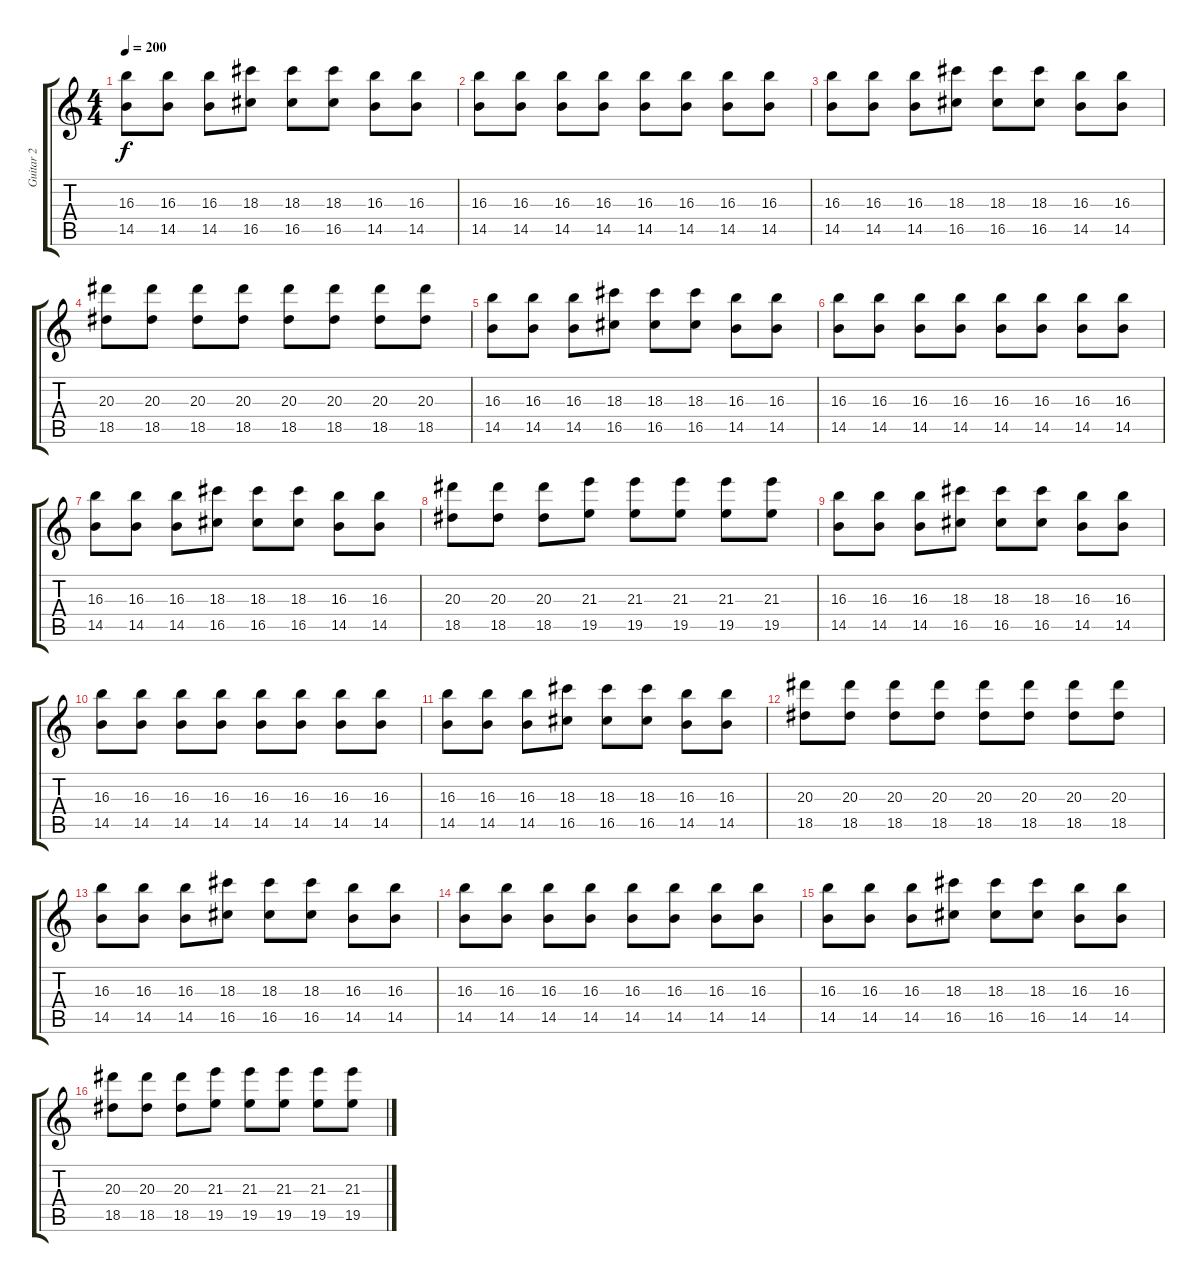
\track ("Guitar 2" "Guitar 2") {instrument guitarharmonics}
\staff {score tabs}
\tuning (E4 B3 G3 D3 A2 E2) {hide}
\ts (4 4)
\tempo 200
\clef g2
\ks c
(16.3 14.5).8{dy f instrument overdrivenguitar} (16.3 14.5).8 (16.3 14.5).8 (18.3 16.5).8 (18.3 16.5).8 (18.3 16.5).8 (16.3 14.5).8 (16.3 14.5).8 |
(16.3 14.5).8 (16.3 14.5).8 (16.3 14.5).8 (16.3 14.5).8 (16.3 14.5).8 (16.3 14.5).8 (16.3 14.5).8 (16.3 14.5).8 |
(16.3 14.5).8 (16.3 14.5).8 (16.3 14.5).8 (18.3 16.5).8 (18.3 16.5).8 (18.3 16.5).8 (16.3 14.5).8 (16.3 14.5).8 |
(20.3 18.5).8 (20.3 18.5).8 (20.3 18.5).8 (20.3 18.5).8 (20.3 18.5).8 (20.3 18.5).8 (20.3 18.5).8 (20.3 18.5).8 |
(16.3 14.5).8{instrument overdrivenguitar} (16.3 14.5).8 (16.3 14.5).8 (18.3 16.5).8 (18.3 16.5).8 (18.3 16.5).8 (16.3 14.5).8 (16.3 14.5).8 |
(16.3 14.5).8 (16.3 14.5).8 (16.3 14.5).8 (16.3 14.5).8 (16.3 14.5).8 (16.3 14.5).8 (16.3 14.5).8 (16.3 14.5).8 |
(16.3 14.5).8 (16.3 14.5).8 (16.3 14.5).8 (18.3 16.5).8 (18.3 16.5).8 (18.3 16.5).8 (16.3 14.5).8 (16.3 14.5).8 |
(20.3 18.5).8 (20.3 18.5).8 (20.3 18.5).8 (21.3 19.5).8 (21.3 19.5).8 (21.3 19.5).8 (21.3 19.5).8 (21.3 19.5).8 |
(16.3 14.5).8{instrument overdrivenguitar} (16.3 14.5).8 (16.3 14.5).8 (18.3 16.5).8 (18.3 16.5).8 (18.3 16.5).8 (16.3 14.5).8 (16.3 14.5).8 |
(16.3 14.5).8 (16.3 14.5).8 (16.3 14.5).8 (16.3 14.5).8 (16.3 14.5).8 (16.3 14.5).8 (16.3 14.5).8 (16.3 14.5).8 |
(16.3 14.5).8 (16.3 14.5).8 (16.3 14.5).8 (18.3 16.5).8 (18.3 16.5).8 (18.3 16.5).8 (16.3 14.5).8 (16.3 14.5).8 |
(20.3 18.5).8 (20.3 18.5).8 (20.3 18.5).8 (20.3 18.5).8 (20.3 18.5).8 (20.3 18.5).8 (20.3 18.5).8 (20.3 18.5).8 |
(16.3 14.5).8{instrument overdrivenguitar} (16.3 14.5).8 (16.3 14.5).8 (18.3 16.5).8 (18.3 16.5).8 (18.3 16.5).8 (16.3 14.5).8 (16.3 14.5).8 |
(16.3 14.5).8 (16.3 14.5).8 (16.3 14.5).8 (16.3 14.5).8 (16.3 14.5).8 (16.3 14.5).8 (16.3 14.5).8 (16.3 14.5).8 |
(16.3 14.5).8 (16.3 14.5).8 (16.3 14.5).8 (18.3 16.5).8 (18.3 16.5).8 (18.3 16.5).8 (16.3 14.5).8 (16.3 14.5).8 |
(20.3 18.5).8 (20.3 18.5).8 (20.3 18.5).8 (21.3 19.5).8 (21.3 19.5).8 (21.3 19.5).8 (21.3 19.5).8 (21.3 19.5).8
